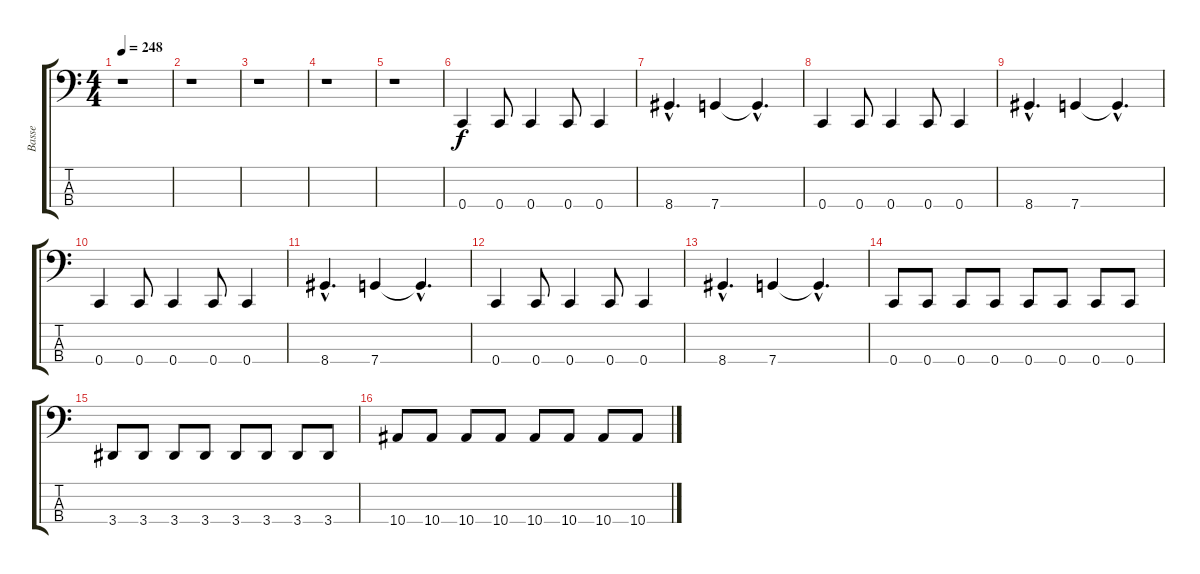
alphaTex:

\track ("Basse" "Basse") {instrument electricbasspick}
\staff {score tabs}
\tuning (F2 C2 G1 C1) {hide}
\ts (4 4)
\tempo 248
\clef f4
\ks c
r.1{dy f instrument electricbasspick} |
r.1 |
r.1 |
r.1 |
r.1 |
0.4.4 0.4.8 0.4.4 0.4.8 0.4.4 |
8.4{hac}.4{d} 7.4.4 7.4{hac t}.4{d} |
0.4.4 0.4.8 0.4.4 0.4.8 0.4.4 |
8.4{hac}.4{d} 7.4.4 7.4{hac t}.4{d} |
0.4.4 0.4.8 0.4.4 0.4.8 0.4.4 |
8.4{hac}.4{d} 7.4.4 7.4{hac t}.4{d} |
0.4.4 0.4.8 0.4.4 0.4.8 0.4.4 |
8.4{hac}.4{d} 7.4.4 7.4{hac t}.4{d} |
0.4.8 0.4.8 0.4.8 0.4.8 0.4.8 0.4.8 0.4.8 0.4.8 |
3.4.8 3.4.8 3.4.8 3.4.8 3.4.8 3.4.8 3.4.8 3.4.8 |
10.4.8 10.4.8 10.4.8 10.4.8 10.4.8 10.4.8 10.4.8 10.4.8
